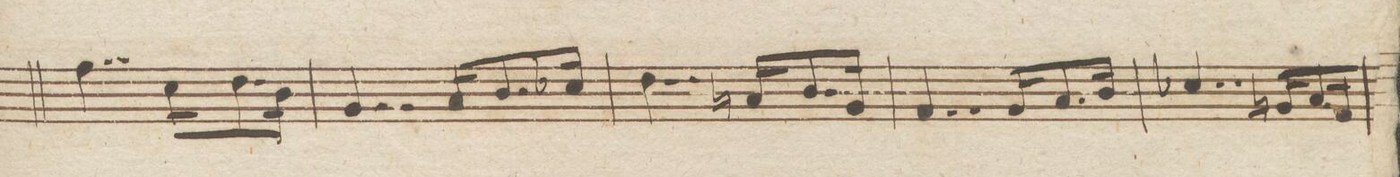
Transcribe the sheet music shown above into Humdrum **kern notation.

**kern	**dynam
*I"Viole.	*
*clefC3	*
*k[b-e-a-]	*
*met(c|)	*
*M3/4	*
4..g\	.
16d\KL	.
8.e-\	.
16c\Jk	.
=99	=99
4..A-/	.
16B-KL/	.
8.c\	.
16d-X\Jk	.
=100	=100
4..e-\	.
16Bn/KL	.
8.c\	.
16A-/Jk	.
=101	=101
(4..G/	.
16A-/KL	.
8.B-/)	.
16c\Jk	.
=102	=102
4..d-X/	.
16An/KL	.
8.B-/	.
16G/Jk	.
=103	=103
*-	*-
